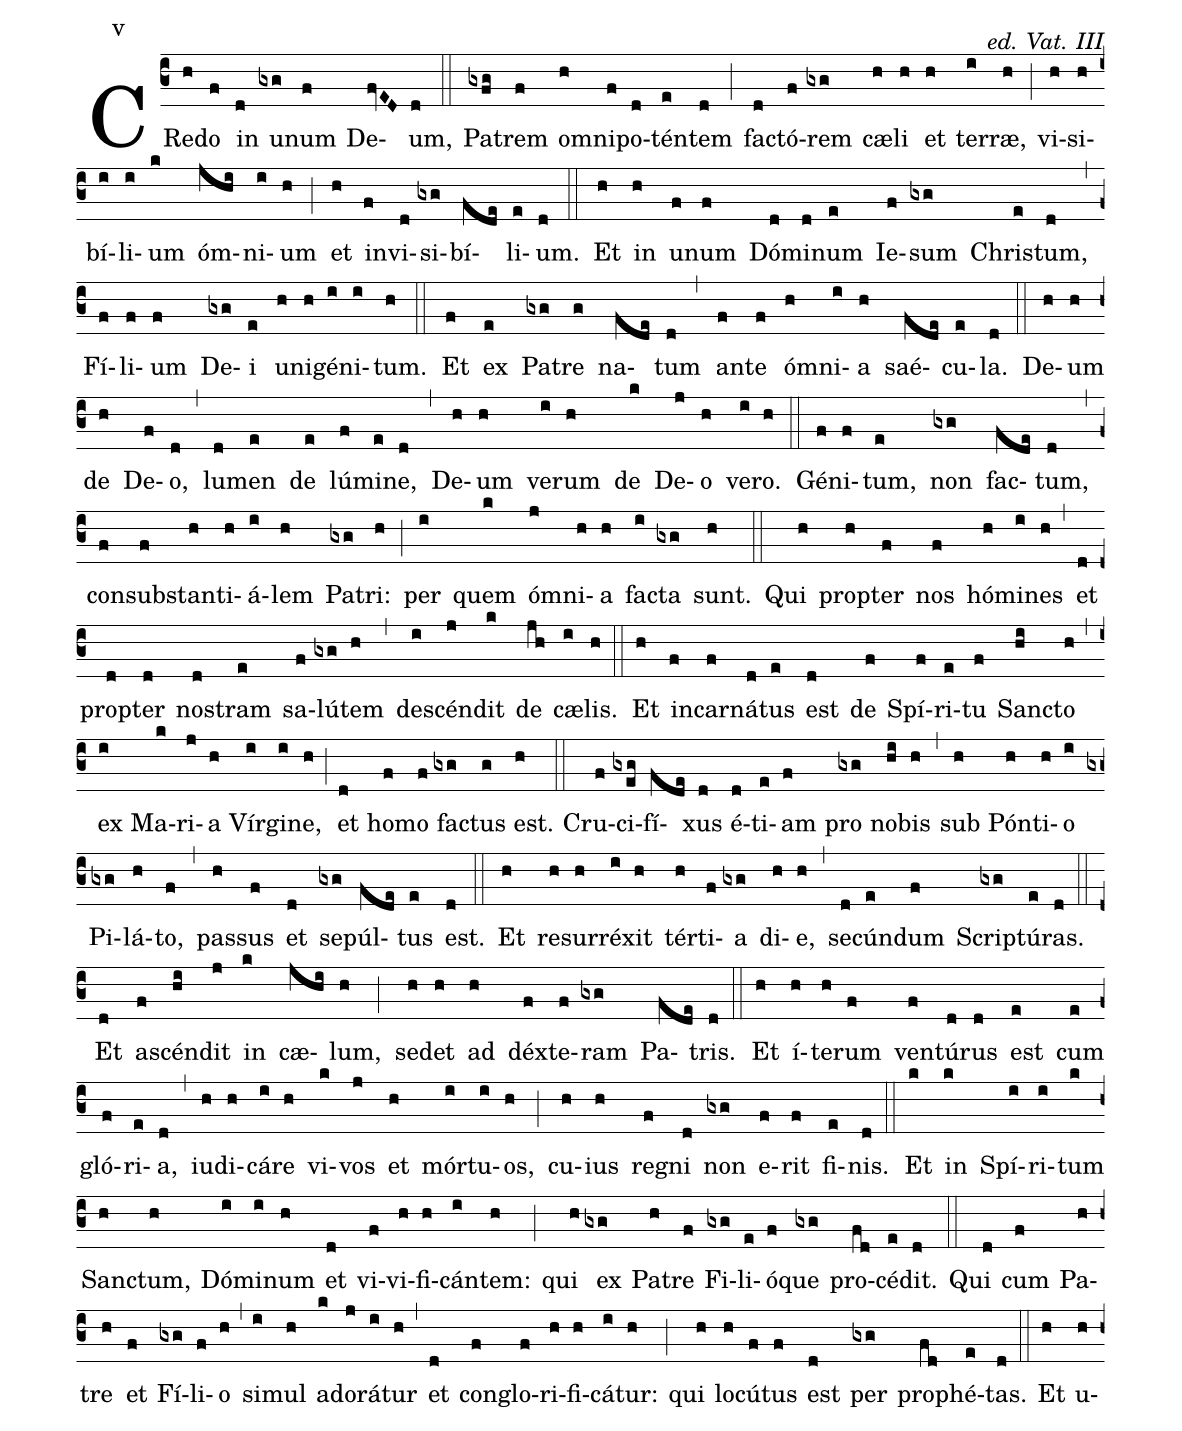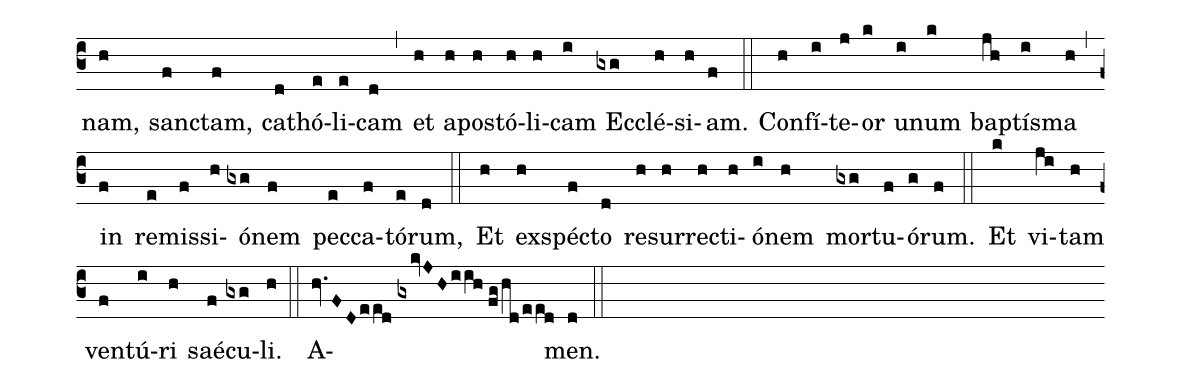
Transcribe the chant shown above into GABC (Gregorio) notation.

commentary:ed. Vat. III;
annotation:v;
%%
(c3) CRe(h)do(f) in(d) u(gxg)num(f) De(fvED)um,(d) (::) Pa(gxfg)trem(f) om(h)ni(f)po(d)tén(e)tem(d) (;) fac(d)tó(f)rem(gxg) c<sp>ae</sp>(h)li(h) et(h) ter(i)r<sp>ae</sp>,(h) (;) vi(h)si(h)bí(i)li(i)um(k) óm(jhi)ni(i)um(h) (;) et(h) in(f)vi(d)si(gxg)bí(fde)li(e)um.(d) (::) Et(h) in(h) u(f)num(f) Dó(d)mi(d)num(e) Ie(f)sum(gxg) Chris(e)tum,(d) (,) Fí(f)li(f)um(f) De(gxg)i(e) u(h)ni(h)gé(i)ni(i)tum.(h) (::) Et(f) ex(e) Pa(gxg)tre(g) na(fde)tum(d) (,) an(f)te(f) óm(h)ni(i)a(h) saé(fde)cu(e)la.(d) (::) De(h)um(h) de(h) De(f)o,(d) (,) lu(d)men(e) de(e) lú(f)mi(e)ne,(d) (,) De(h)um(h) ve(i)rum(h) de(k) De(j)o(h) ve(i)ro.(h) (::) Gé(f)ni(f)tum,(e) non(gxg) fac(fde)tum,(d) (,) con(f)sub(f)stan(h)ti(h)á(i)lem(h) Pa(gxg)tri:(h) (;) per(i) quem(k) óm(j)ni(h)a(h) fac(i)ta(gxg) sunt.(h) (::) Qui(h) prop(h)ter(f) nos(f) hó(h)mi(i)nes(h) (,) et(d) prop(d)ter(d) nos(d)tram(e) sa(f)lú(gxg)tem(h) (,) de(i)scén(j)dit(k) de(jh) c<sp>ae</sp>(i)lis.(h) (::) Et(h) in(f)car(f)ná(d)tus(e) est(d) de(f) Spí(f)ri(e)tu(f) Sanc(hi)to(h) (,) ex(i) Ma(k)ri(j)a(h) Vír(i)gi(i)ne,(h) (;) et(d) ho(f)mo(f) fac(gxg)tus(g) est.(h) (::) Cru(f)ci(gxeg)fí(fde)xus(d) é(d)ti(e)am(f) pro(gxg) no(hi)bis(h) (,) sub(h) Pón(h)ti(h)o(i) Pi(gxg)lá(h)to,(f) (,) pas(h)sus(f) et(d) se(gxg)púl(fde)tus(e) est.(d) (::) Et(h) re(h)sur(h)ré(i)xit(h) tér(h)ti(f)a(gxg) di(h)e,(h) (,) se(d)cún(e)dum(f) Scrip(gxg)tú(e)ras.(d) (::) Et(d) a(f)scén(hi)dit(j) in(k) c<sp>ae</sp>(jhi)lum,(h) (;) se(h)det(h) ad(h) déx(f)te(f)ram(gxg) Pa(fde)tris.(d) (::) Et(h) í(h)te(h)rum(f) ven(f)tú(d)rus(d) est(e) cum(e) gló(f)ri(e)a,(d) (,) iu(h)di(h)cá(i)re(h) vi(k)vos(j) et(h) mór(i)tu(i)os,(h) (;) cu(h)ius(h) re(f)gni(d) non(gxg) e(f)rit(f) fi(e)nis.(d) (::) Et(k) in(k) Spí(i)ri(i)tum(k) Sanc(h)tum,(h) Dó(i)mi(i)num(h) et(d) vi(f)vi(h)fi(h)cán(i)tem:(h) (;) qui(h) ex(gxg) Pa(h)tre(f) Fi(gxg)li(e)ó(f)que(gxg) pro(fd)cé(e)dit.(d) (::) Qui(d) cum(f) Pa(h)tre(h) et(f) Fí(gxg)li(f)o(h) (,) si(i)mul(h) a(k)do(j)rá(i)tur(h) (,) et(d) con(f)glo(f)ri(h)fi(h)cá(i)tur:(h) (;) qui(h) lo(h)cú(f)tus(f) est(d) per(gxg) pro(fd)phé(e)tas.(d) (::) Et(h) u(h)nam,(h) sanc(f)tam,(f) ca(d)thó(e)li(e)cam(d) (,) et(h) a(h)pos(h)tó(h)li(h)cam(i) Ec(gxg)clé(h)si(h)am.(f) (::) Con(h)fí(i)te(j)or(k) u(i)num(k) bap(jh)tís(i)ma(h) (,) in(f) re(e)mis(f)si(h)ó(gxg)nem(f) pec(e)ca(f)tó(e)rum,(d) (::) Et(h) ex(h)spéc(f)to(d) re(h)sur(h)rec(h)ti(h)ó(i)nem(h) mor(gxg)tu(f)ó(g)rum.(f) (::) Et(k) vi(ji)tam(h) ven(f)tú(i)ri(h) saé(f)cu(gxg)li.(h) (::) A(hv.FD/eed//gxkvJH/iih//fg/hd/eed)men.(d) (::)
